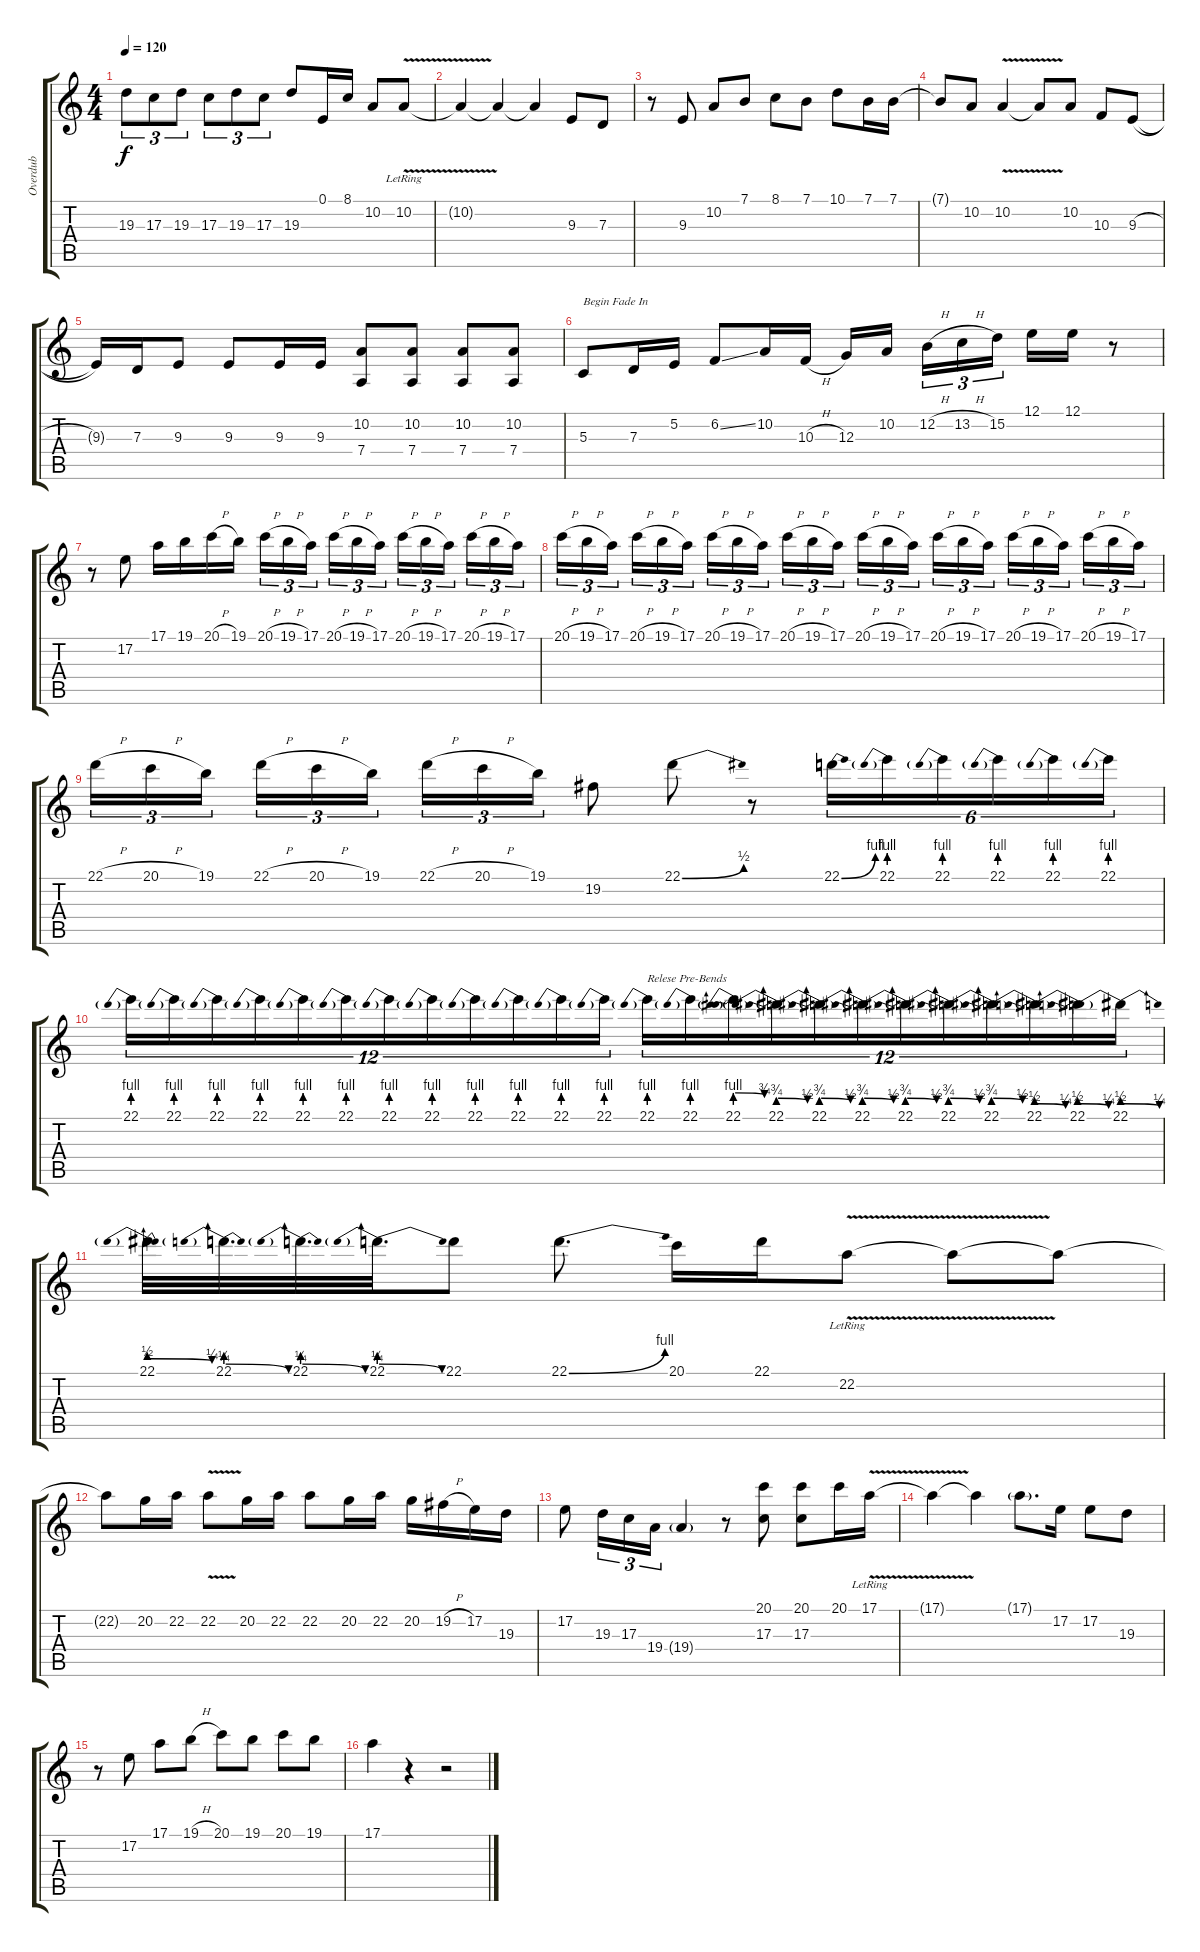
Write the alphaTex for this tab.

\track ("Overdub" "Overdub") {instrument lead8bassandlead}
\staff {score tabs}
\tuning (E4 B3 G3 D3 A2 E2) {hide}
\ts (4 4)
\tempo 120
\clef g2
\ks c
19.3.8{tu (3 2) dy f} 17.3.8{tu (3 2)} 19.3.8{tu (3 2)} 17.3.8{tu (3 2)} 19.3.8{tu (3 2)} 17.3.8{tu (3 2)} 19.3.8 0.1.16 8.1.16 10.2.8 10.2{v lr}.8 |
10.2{t}.4 10.2{t}.4 10.2{t}.4 9.3.8 7.3.8 |
r.8 9.3.8 10.2.8 7.1.8 8.1.8 7.1.8 10.1.8 7.1.16 7.1.16 |
7.1{t}.8 10.2.8 10.2{v}.4 10.2{t}.8 10.2.8 10.3.8 9.3{h}.8 |
9.3{t}.16 7.3.16 9.3.8 9.3.8 9.3.16 9.3.16 (10.2 7.4).8 (10.2 7.4).8 (10.2 7.4).8 (10.2 7.4).8 |
5.3.8{txt "Begin Fade In" volume 8} 7.3.16 5.2.16 6.2{ss}.8 10.2.16 10.3{h}.16 12.3.16 10.2.16 12.2{h}.16{tu (3 2)} 13.2{h}.16{tu (3 2)} 15.2.16{tu (3 2)} 12.1.16 12.1.16 r.8 |
r.8 17.2.8 17.1.16 19.1.16 20.1{h}.16 19.1.16 20.1{h}.16{tu (3 2)} 19.1{h}.16{tu (3 2)} 17.1.16{tu (3 2)} 20.1{h}.16{tu (3 2)} 19.1{h}.16{tu (3 2)} 17.1.16{tu (3 2)} 20.1{h}.16{tu (3 2)} 19.1{h}.16{tu (3 2)} 17.1.16{tu (3 2)} 20.1{h}.16{tu (3 2)} 19.1{h}.16{tu (3 2)} 17.1.16{tu (3 2)} |
20.1{h}.16{tu (3 2) volume 6} 19.1{h}.16{tu (3 2)} 17.1.16{tu (3 2)} 20.1{h}.16{tu (3 2)} 19.1{h}.16{tu (3 2)} 17.1.16{tu (3 2)} 20.1{h}.16{tu (3 2)} 19.1{h}.16{tu (3 2)} 17.1.16{tu (3 2)} 20.1{h}.16{tu (3 2)} 19.1{h}.16{tu (3 2)} 17.1.16{tu (3 2)} 20.1{h}.16{tu (3 2)} 19.1{h}.16{tu (3 2)} 17.1.16{tu (3 2)} 20.1{h}.16{tu (3 2)} 19.1{h}.16{tu (3 2)} 17.1.16{tu (3 2)} 20.1{h}.16{tu (3 2)} 19.1{h}.16{tu (3 2)} 17.1.16{tu (3 2)} 20.1{h}.16{tu (3 2)} 19.1{h}.16{tu (3 2)} 17.1.16{tu (3 2)} |
22.1{h}.16{tu (3 2)} 20.1{h}.16{tu (3 2)} 19.1.16{tu (3 2)} 22.1{h}.16{tu (3 2)} 20.1{h}.16{tu (3 2)} 19.1.16{tu (3 2)} 22.1{h}.16{tu (3 2)} 20.1{h}.16{tu (3 2)} 19.1.16{tu (3 2)} 19.2.8 22.1{be (bend 0 0 60 2)}.8 r.8 22.1{be (bend 0 0 60 4)}.16{tu (6 4)} 22.1{be (prebend 0 4 60 4)}.16{tu (6 4)} 22.1{be (prebend 0 4 60 4)}.16{tu (6 4)} 22.1{be (prebend 0 4 60 4)}.16{tu (6 4)} 22.1{be (prebend 0 4 60 4)}.16{tu (6 4)} 22.1{be (prebend 0 4 60 4)}.16{tu (6 4)} |
22.1{be (prebend 0 4 60 4)}.16{tu (12 8) volume 4} 22.1{be (prebend 0 4 60 4)}.16{tu (12 8)} 22.1{be (prebend 0 4 60 4)}.16{tu (12 8)} 22.1{be (prebend 0 4 60 4)}.16{tu (12 8)} 22.1{be (prebend 0 4 60 4)}.16{tu (12 8)} 22.1{be (prebend 0 4 60 4)}.16{tu (12 8)} 22.1{be (prebend 0 4 60 4)}.16{tu (12 8)} 22.1{be (prebend 0 4 60 4)}.16{tu (12 8)} 22.1{be (prebend 0 4 60 4)}.16{tu (12 8)} 22.1{be (prebend 0 4 60 4)}.16{tu (12 8)} 22.1{be (prebend 0 4 60 4)}.16{tu (12 8)} 22.1{be (prebend 0 4 60 4)}.16{tu (12 8)} 22.1{be (prebend 0 4 60 4)}.16{tu (12 8) txt "Relese Pre-Bends"} 22.1{be (prebend 0 4 60 4)}.16{tu (12 8)} 22.1{be (prebendrelease 0 4 60 3)}.16{tu (12 8)} 22.1{be (prebendrelease 0 3 60 2)}.16{tu (12 8)} 22.1{be (prebendrelease 0 3 60 2)}.16{tu (12 8)} 22.1{be (prebendrelease 0 3 60 2)}.16{tu (12 8)} 22.1{be (prebendrelease 0 3 60 2)}.16{tu (12 8)} 22.1{be (prebendrelease 0 3 60 2)}.16{tu (12 8)} 22.1{be (prebendrelease 0 3 60 2)}.16{tu (12 8)} 22.1{be (prebendrelease 0 2 60 1)}.16{tu (12 8)} 22.1{be (prebendrelease 0 2 60 1)}.16{tu (12 8)} 22.1{be (prebendrelease 0 2 60 1)}.16{tu (12 8)} |
22.1{be (prebendrelease 0 2 60 1)}.32{d} 22.1{be (prebendrelease 0 1 60 0)}.32{d} 22.1{be (prebendrelease 0 1 60 0)}.32{d} 22.1{be (prebendrelease 0 1 60 0)}.32{d} 22.1.8 22.1{be (bend 0 0 60 4)}.8{d} 20.1.16 22.1.16 22.2{v lr}.8 22.2{t}.8 22.2{t}.8 |
22.2{t}.8{volume 2} 20.2.16 22.2.16 22.2{v}.8 20.2.16 22.2.16 22.2.8 20.2.16 22.2.16 20.2.16 19.2{h}.16 17.2.16 19.3.16 |
17.2.8 19.3.16{tu (3 2)} 17.3.16{tu (3 2)} 19.4.16{tu (3 2)} 19.4{g}.4 r.8 (20.1 17.3).8 (20.1 17.3).8 20.1.16 17.1{v lr}.16 |
17.1{t}.4 17.1{t}.4 17.1{g}.8{d} 17.2.16 17.2.8 19.3.8 |
r.8 17.2.8 17.1.8 19.1{h}.8 20.1.8 19.1.8 20.1.8 19.1.8 |
17.1.4 r.4 r.2
